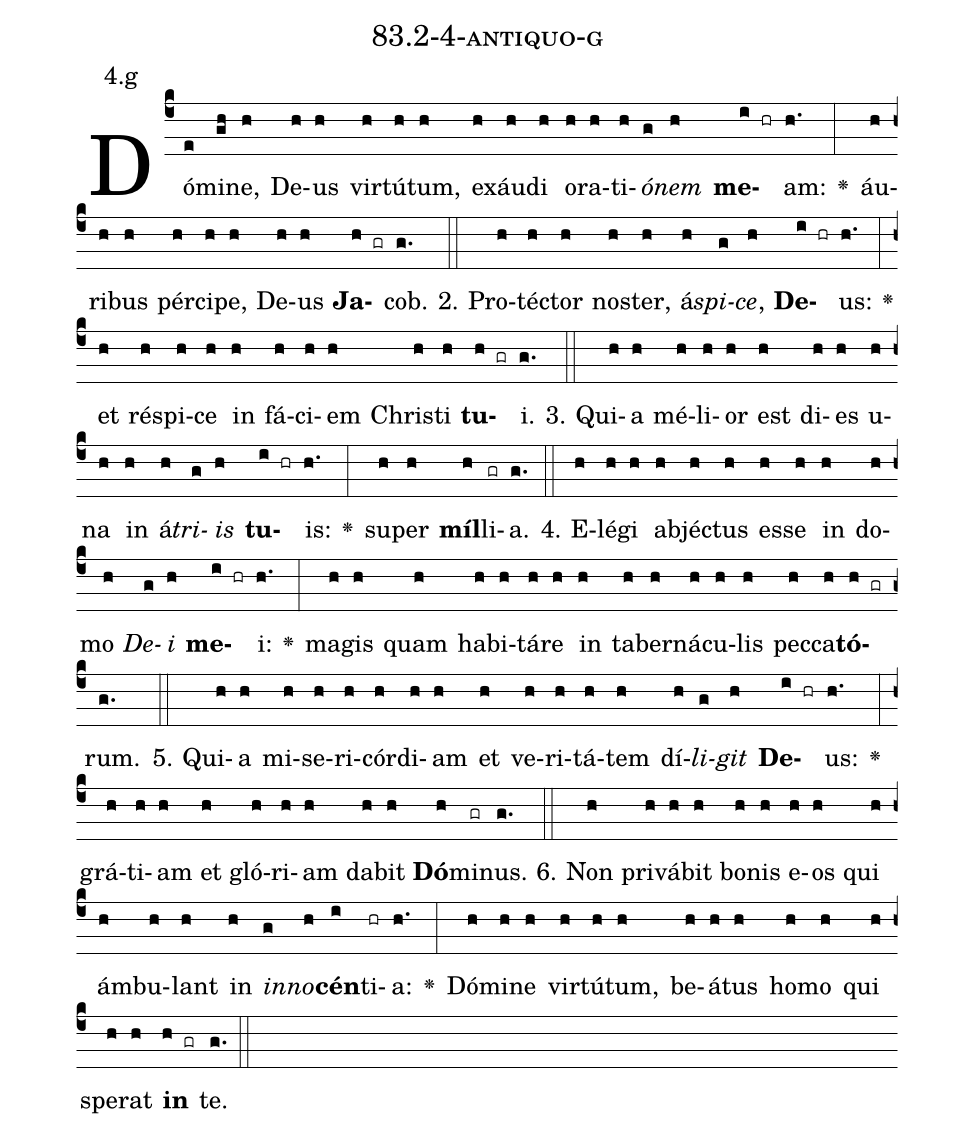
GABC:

name: 83.2-4-antiquo-g;
annotation: 4.g;
%%
(c4)Dó(e)mi(gh)ne,(h) De(h)us(h) vir(h)tú(h)tum,(h) ex(h)áu(h)di(h) o(h)ra(h)ti(h)<i>ó</i>(g)<i>nem</i>(h) <b>me</b>(i hr)am:(h.) <v>\greheightstar</v>(:) áu(h)ri(h)bus(h) pér(h)ci(h)pe,(h) De(h)us(h) <b>Ja</b>(h gr)cob.(g.) (::)
2. Pro(h)téc(h)tor(h) nos(h)ter,(h) á(h)<i>spi</i>(g)<i>ce</i>,(h) <b>De</b>(i hr)us:(h.) <v>\greheightstar</v>(:) et(h) ré(h)spi(h)ce(h) in(h) fá(h)ci(h)em(h) Chris(h)ti(h) <b>tu</b>(h gr)i.(g.) (::)
3. Qui(h)a(h) mé(h)li(h)or(h) est(h) di(h)es(h) u(h)na(h) in(h) á(h)<i>tri</i>(g)<i>is</i>(h) <b>tu</b>(i hr)is:(h.) <v>\greheightstar</v>(:) su(h)per(h) <b>míl</b>(h)li(gr)a.(g.) (::)
4. E(h)lé(h)gi(h) ab(h)jéc(h)tus(h) es(h)se(h) in(h) do(h)mo(h) <i>De</i>(g)<i>i</i>(h) <b>me</b>(i hr)i:(h.) <v>\greheightstar</v>(:) ma(h)gis(h) quam(h) ha(h)bi(h)tá(h)re(h) in(h) ta(h)ber(h)ná(h)cu(h)lis(h) pec(h)ca(h)<b>tó</b>(h gr)rum.(g.) (::)
5. Qui(h)a(h) mi(h)se(h)ri(h)cór(h)di(h)am(h) et(h) ve(h)ri(h)tá(h)tem(h) dí(h)<i>li</i>(g)<i>git</i>(h) <b>De</b>(i hr)us:(h.) <v>\greheightstar</v>(:) grá(h)ti(h)am(h) et(h) gló(h)ri(h)am(h) da(h)bit(h) <b>Dó</b>(h)mi(gr)nus.(g.) (::)
6. Non(h) pri(h)vá(h)bit(h) bo(h)nis(h) e(h)os(h) qui(h) ám(h)bu(h)lant(h) in(h) <i>in</i>(g)<i>no</i>(h)<b>cén</b>(i)ti(hr)a:(h.) <v>\greheightstar</v>(:) Dó(h)mi(h)ne(h) vir(h)tú(h)tum,(h) be(h)á(h)tus(h) ho(h)mo(h) qui(h) spe(h)rat(h) <b>in</b>(h gr) te.(g.) (::)
